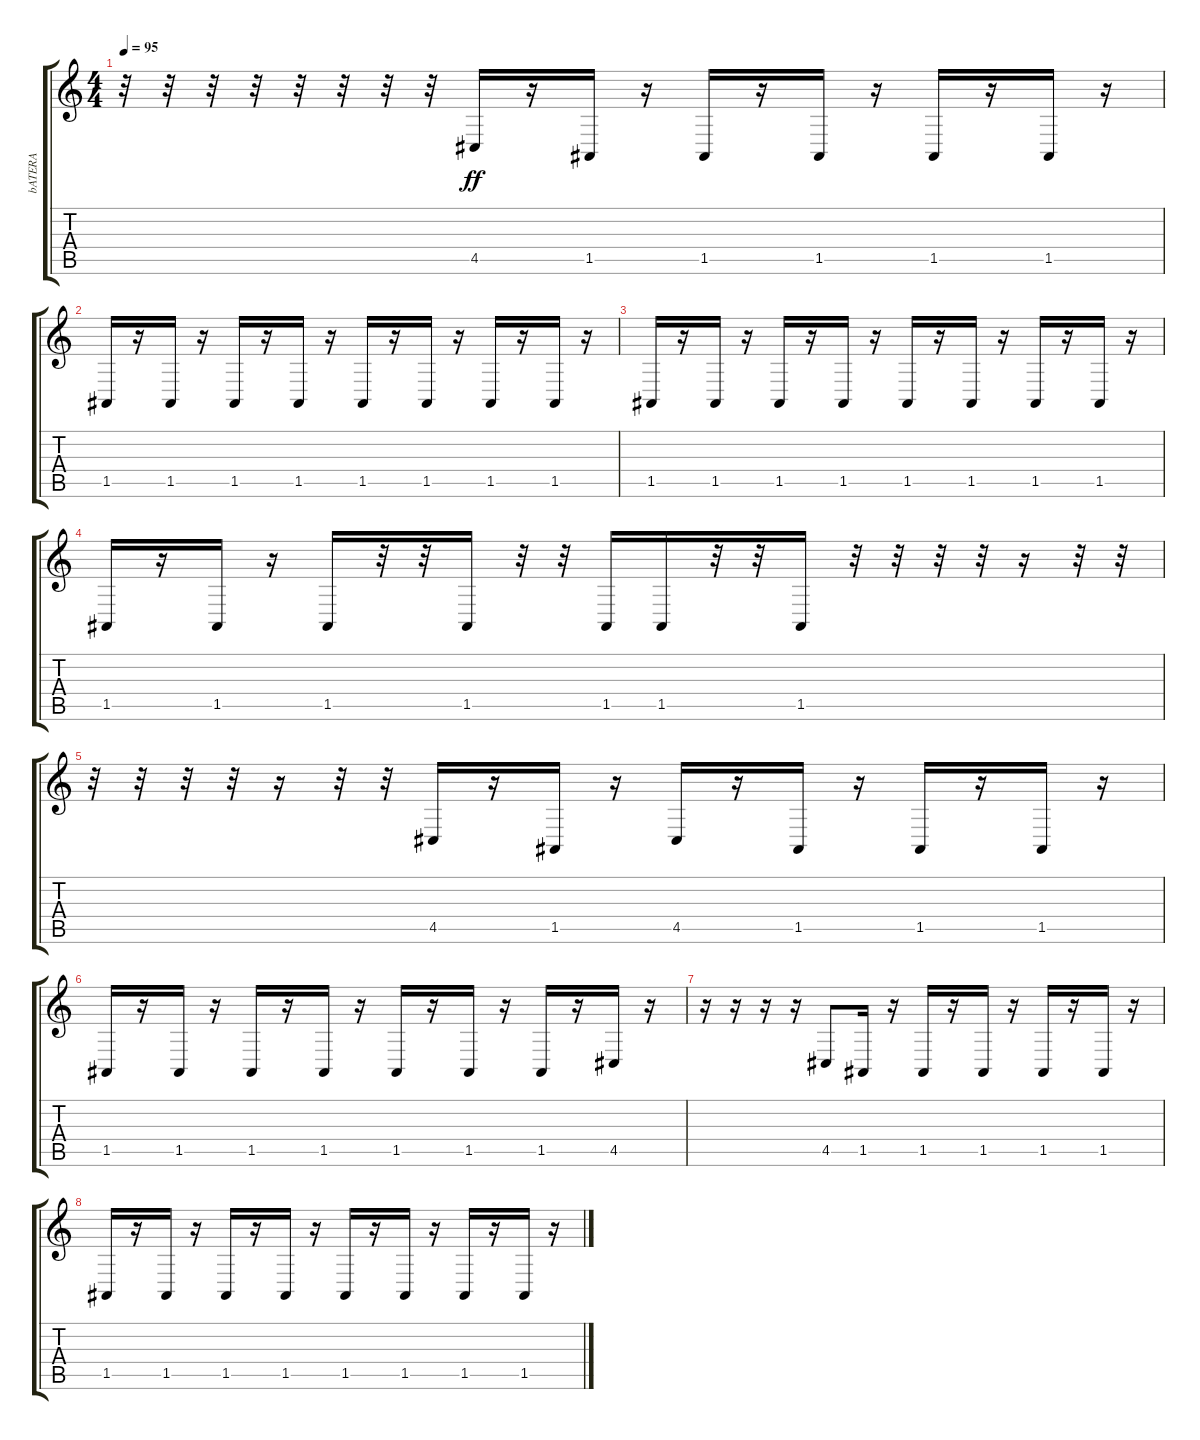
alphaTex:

\track ("bATERA" "bATERA") {instrument acousticgrandpiano}
\staff {score tabs}
\tuning (E4 B3 G3 D3 A2 E2) {hide}
\ts (4 4)
\tempo 95
\clef g2
\ks c
r.32{dy ff} r.32 r.32 r.32 r.32 r.32 r.32 r.32 4.5.16 r.16 1.5.16 r.16 1.5.16 r.16 1.5.16 r.16 1.5.16 r.16 1.5.16 r.16 |
1.5.16 r.16 1.5.16 r.16 1.5.16 r.16 1.5.16 r.16 1.5.16 r.16 1.5.16 r.16 1.5.16 r.16 1.5.16 r.16 |
1.5.16 r.16 1.5.16 r.16 1.5.16 r.16 1.5.16 r.16 1.5.16 r.16 1.5.16 r.16 1.5.16 r.16 1.5.16 r.16 |
1.5.16 r.16 1.5.16 r.16 1.5.16 r.32 r.32 1.5.16 r.32 r.32 1.5.16 1.5.16 r.32 r.32 1.5.16 r.32 r.32 r.32 r.32 r.16 r.32 r.32 |
r.32 r.32 r.32 r.32 r.16 r.32 r.32 4.5.16 r.16 1.5.16 r.16 4.5.16 r.16 1.5.16 r.16 1.5.16 r.16 1.5.16 r.16 |
1.5.16 r.16 1.5.16 r.16 1.5.16 r.16 1.5.16 r.16 1.5.16 r.16 1.5.16 r.16 1.5.16 r.16 4.5.16 r.16 |
r.16 r.16 r.16 r.16 4.5.8 1.5.16 r.16 1.5.16 r.16 1.5.16 r.16 1.5.16 r.16 1.5.16 r.16 |
1.5.16 r.16 1.5.16 r.16 1.5.16 r.16 1.5.16 r.16 1.5.16 r.16 1.5.16 r.16 1.5.16 r.16 1.5.16 r.16
